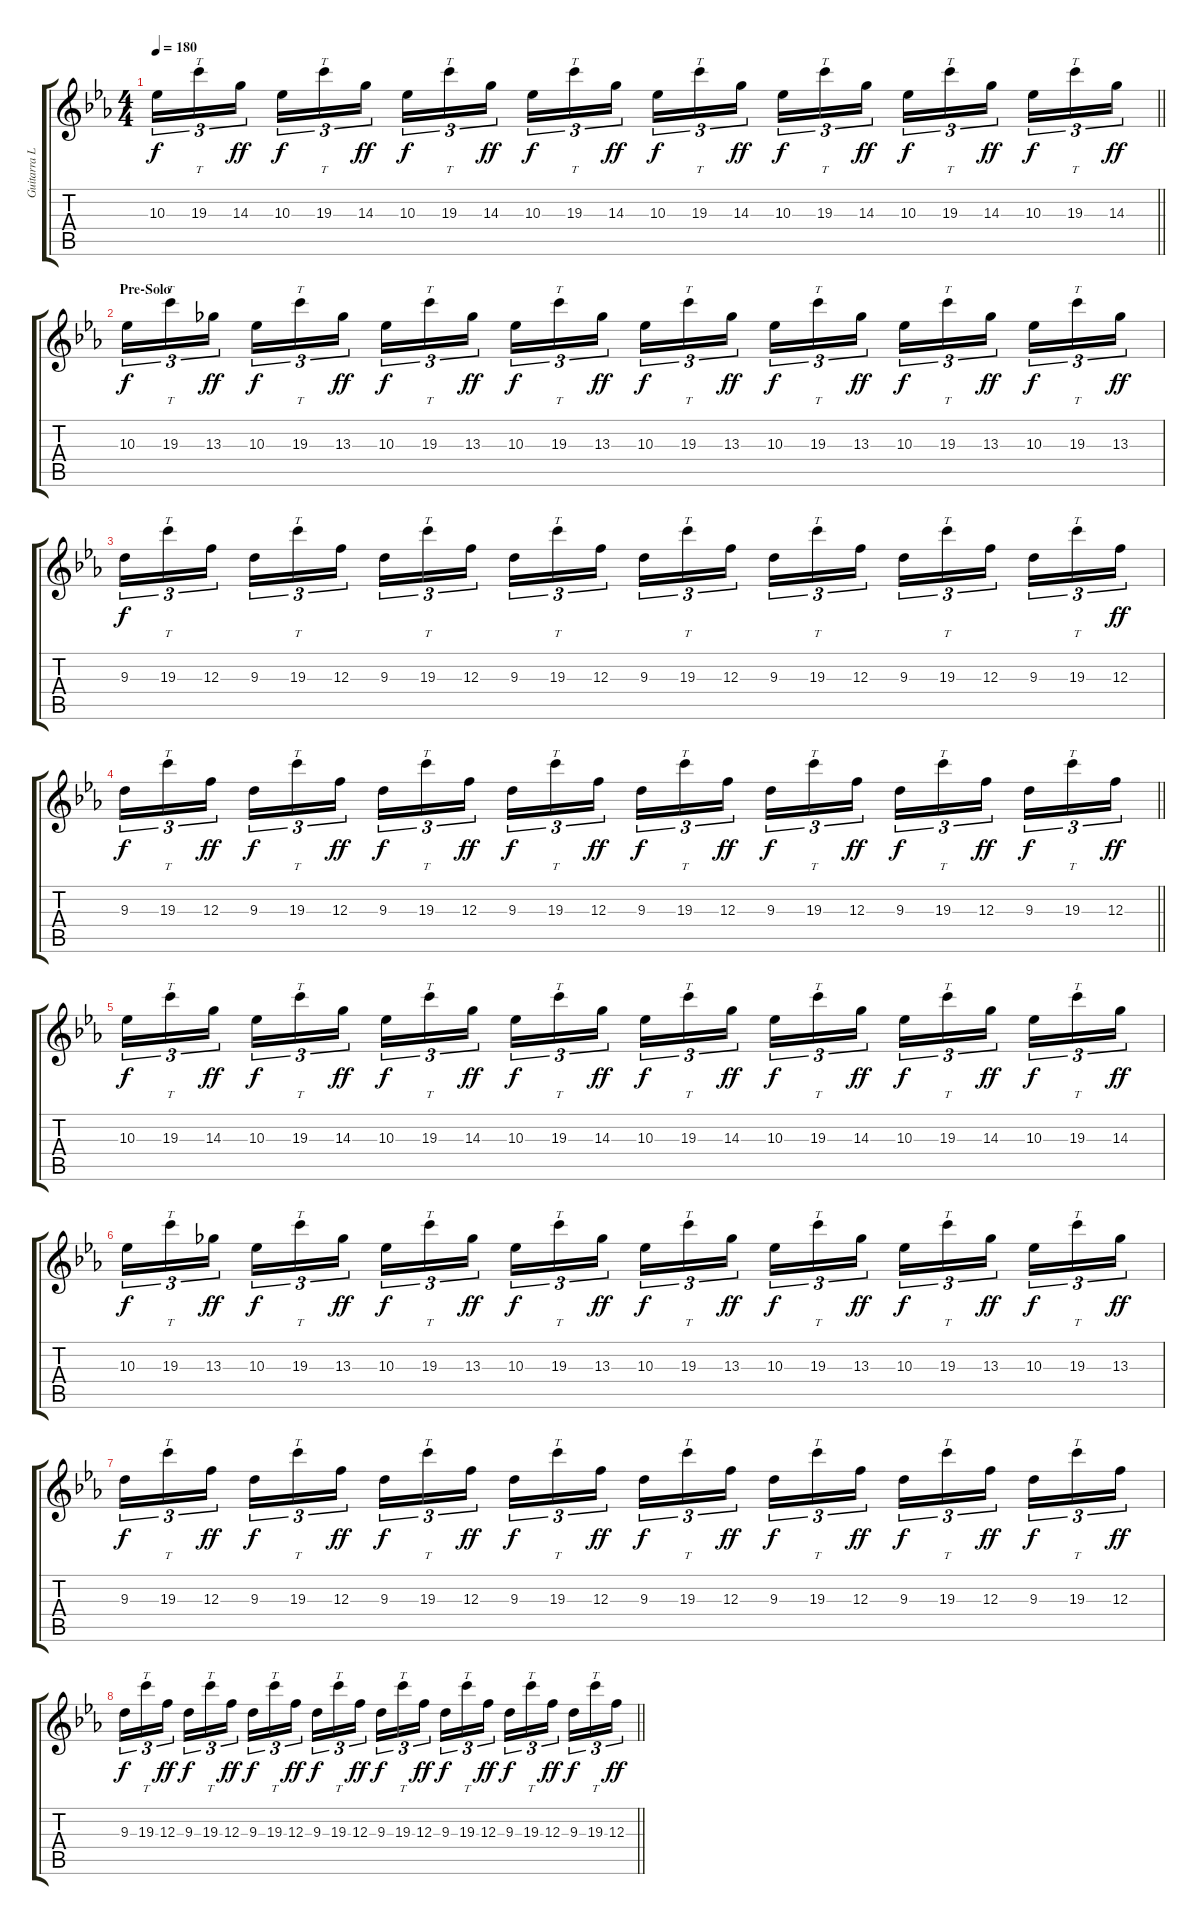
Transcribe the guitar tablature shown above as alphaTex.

\track ("Guitarra Lider" "Guitarra L") {instrument distortionguitar}
\staff {score tabs}
\tuning (D4 A3 F3 C3 G2 C2) {hide}
\ts (4 4)
\section ("" "")
\tempo 180
\clef g2
\barLineRight lightlight
\ks eb
10.3.16{tu (3 2) dy f} 19.3.16{tt tu (3 2)} 14.3.16{tu (3 2) dy ff beam splitsecondary} 10.3.16{tu (3 2) dy f} 19.3.16{tt tu (3 2)} 14.3.16{tu (3 2) dy ff} 10.3.16{tu (3 2) dy f} 19.3.16{tt tu (3 2)} 14.3.16{tu (3 2) dy ff beam splitsecondary} 10.3.16{tu (3 2) dy f} 19.3.16{tt tu (3 2)} 14.3.16{tu (3 2) dy ff} 10.3.16{tu (3 2) dy f} 19.3.16{tt tu (3 2)} 14.3.16{tu (3 2) dy ff beam splitsecondary} 10.3.16{tu (3 2) dy f} 19.3.16{tt tu (3 2)} 14.3.16{tu (3 2) dy ff} 10.3.16{tu (3 2) dy f} 19.3.16{tt tu (3 2)} 14.3.16{tu (3 2) dy ff beam splitsecondary} 10.3.16{tu (3 2) dy f} 19.3.16{tt tu (3 2)} 14.3.16{tu (3 2) dy ff} |
\section ("" "Pre-Solo")
10.3.16{tu (3 2) dy f} 19.3.16{tt tu (3 2)} 13.3.16{tu (3 2) dy ff beam splitsecondary} 10.3.16{tu (3 2) dy f} 19.3.16{tt tu (3 2)} 13.3.16{tu (3 2) dy ff} 10.3.16{tu (3 2) dy f} 19.3.16{tt tu (3 2)} 13.3.16{tu (3 2) dy ff beam splitsecondary} 10.3.16{tu (3 2) dy f} 19.3.16{tt tu (3 2)} 13.3.16{tu (3 2) dy ff} 10.3.16{tu (3 2) dy f} 19.3.16{tt tu (3 2)} 13.3.16{tu (3 2) dy ff beam splitsecondary} 10.3.16{tu (3 2) dy f} 19.3.16{tt tu (3 2)} 13.3.16{tu (3 2) dy ff} 10.3.16{tu (3 2) dy f} 19.3.16{tt tu (3 2)} 13.3.16{tu (3 2) dy ff beam splitsecondary} 10.3.16{tu (3 2) dy f} 19.3.16{tt tu (3 2)} 13.3.16{tu (3 2) dy ff} |
9.3.16{tu (3 2) dy f} 19.3.16{tt tu (3 2)} 12.3.16{tu (3 2) beam splitsecondary} 9.3.16{tu (3 2)} 19.3.16{tt tu (3 2)} 12.3.16{tu (3 2)} 9.3.16{tu (3 2)} 19.3.16{tt tu (3 2)} 12.3.16{tu (3 2) beam splitsecondary} 9.3.16{tu (3 2)} 19.3.16{tt tu (3 2)} 12.3.16{tu (3 2)} 9.3.16{tu (3 2)} 19.3.16{tt tu (3 2)} 12.3.16{tu (3 2) beam splitsecondary} 9.3.16{tu (3 2)} 19.3.16{tt tu (3 2)} 12.3.16{tu (3 2)} 9.3.16{tu (3 2)} 19.3.16{tt tu (3 2)} 12.3.16{tu (3 2) beam splitsecondary} 9.3.16{tu (3 2)} 19.3.16{tt tu (3 2)} 12.3.16{tu (3 2) dy ff} |
\barLineRight lightlight
9.3.16{tu (3 2) dy f} 19.3.16{tt tu (3 2)} 12.3.16{tu (3 2) dy ff beam splitsecondary} 9.3.16{tu (3 2) dy f} 19.3.16{tt tu (3 2)} 12.3.16{tu (3 2) dy ff} 9.3.16{tu (3 2) dy f} 19.3.16{tt tu (3 2)} 12.3.16{tu (3 2) dy ff beam splitsecondary} 9.3.16{tu (3 2) dy f} 19.3.16{tt tu (3 2)} 12.3.16{tu (3 2) dy ff} 9.3.16{tu (3 2) dy f} 19.3.16{tt tu (3 2)} 12.3.16{tu (3 2) dy ff beam splitsecondary} 9.3.16{tu (3 2) dy f} 19.3.16{tt tu (3 2)} 12.3.16{tu (3 2) dy ff} 9.3.16{tu (3 2) dy f} 19.3.16{tt tu (3 2)} 12.3.16{tu (3 2) dy ff beam splitsecondary} 9.3.16{tu (3 2) dy f} 19.3.16{tt tu (3 2)} 12.3.16{tu (3 2) dy ff} |
10.3.16{tu (3 2) dy f} 19.3.16{tt tu (3 2)} 14.3.16{tu (3 2) dy ff beam splitsecondary} 10.3.16{tu (3 2) dy f} 19.3.16{tt tu (3 2)} 14.3.16{tu (3 2) dy ff} 10.3.16{tu (3 2) dy f} 19.3.16{tt tu (3 2)} 14.3.16{tu (3 2) dy ff beam splitsecondary} 10.3.16{tu (3 2) dy f} 19.3.16{tt tu (3 2)} 14.3.16{tu (3 2) dy ff} 10.3.16{tu (3 2) dy f} 19.3.16{tt tu (3 2)} 14.3.16{tu (3 2) dy ff beam splitsecondary} 10.3.16{tu (3 2) dy f} 19.3.16{tt tu (3 2)} 14.3.16{tu (3 2) dy ff} 10.3.16{tu (3 2) dy f} 19.3.16{tt tu (3 2)} 14.3.16{tu (3 2) dy ff beam splitsecondary} 10.3.16{tu (3 2) dy f} 19.3.16{tt tu (3 2)} 14.3.16{tu (3 2) dy ff} |
10.3.16{tu (3 2) dy f} 19.3.16{tt tu (3 2)} 13.3.16{tu (3 2) dy ff beam splitsecondary} 10.3.16{tu (3 2) dy f} 19.3.16{tt tu (3 2)} 13.3.16{tu (3 2) dy ff} 10.3.16{tu (3 2) dy f} 19.3.16{tt tu (3 2)} 13.3.16{tu (3 2) dy ff beam splitsecondary} 10.3.16{tu (3 2) dy f} 19.3.16{tt tu (3 2)} 13.3.16{tu (3 2) dy ff} 10.3.16{tu (3 2) dy f} 19.3.16{tt tu (3 2)} 13.3.16{tu (3 2) dy ff beam splitsecondary} 10.3.16{tu (3 2) dy f} 19.3.16{tt tu (3 2)} 13.3.16{tu (3 2) dy ff} 10.3.16{tu (3 2) dy f} 19.3.16{tt tu (3 2)} 13.3.16{tu (3 2) dy ff beam splitsecondary} 10.3.16{tu (3 2) dy f} 19.3.16{tt tu (3 2)} 13.3.16{tu (3 2) dy ff} |
9.3.16{tu (3 2) dy f} 19.3.16{tt tu (3 2)} 12.3.16{tu (3 2) dy ff beam splitsecondary} 9.3.16{tu (3 2) dy f} 19.3.16{tt tu (3 2)} 12.3.16{tu (3 2) dy ff} 9.3.16{tu (3 2) dy f} 19.3.16{tt tu (3 2)} 12.3.16{tu (3 2) dy ff beam splitsecondary} 9.3.16{tu (3 2) dy f} 19.3.16{tt tu (3 2)} 12.3.16{tu (3 2) dy ff} 9.3.16{tu (3 2) dy f} 19.3.16{tt tu (3 2)} 12.3.16{tu (3 2) dy ff beam splitsecondary} 9.3.16{tu (3 2) dy f} 19.3.16{tt tu (3 2)} 12.3.16{tu (3 2) dy ff} 9.3.16{tu (3 2) dy f} 19.3.16{tt tu (3 2)} 12.3.16{tu (3 2) dy ff beam splitsecondary} 9.3.16{tu (3 2) dy f} 19.3.16{tt tu (3 2)} 12.3.16{tu (3 2) dy ff} |
\barLineRight lightlight
9.3.16{tu (3 2) dy f} 19.3.16{tt tu (3 2)} 12.3.16{tu (3 2) dy ff beam splitsecondary} 9.3.16{tu (3 2) dy f} 19.3.16{tt tu (3 2)} 12.3.16{tu (3 2) dy ff} 9.3.16{tu (3 2) dy f} 19.3.16{tt tu (3 2)} 12.3.16{tu (3 2) dy ff beam splitsecondary} 9.3.16{tu (3 2) dy f} 19.3.16{tt tu (3 2)} 12.3.16{tu (3 2) dy ff} 9.3.16{tu (3 2) dy f} 19.3.16{tt tu (3 2)} 12.3.16{tu (3 2) dy ff beam splitsecondary} 9.3.16{tu (3 2) dy f} 19.3.16{tt tu (3 2)} 12.3.16{tu (3 2) dy ff} 9.3.16{tu (3 2) dy f} 19.3.16{tt tu (3 2)} 12.3.16{tu (3 2) dy ff beam splitsecondary} 9.3.16{tu (3 2) dy f} 19.3.16{tt tu (3 2)} 12.3.16{tu (3 2) dy ff}
